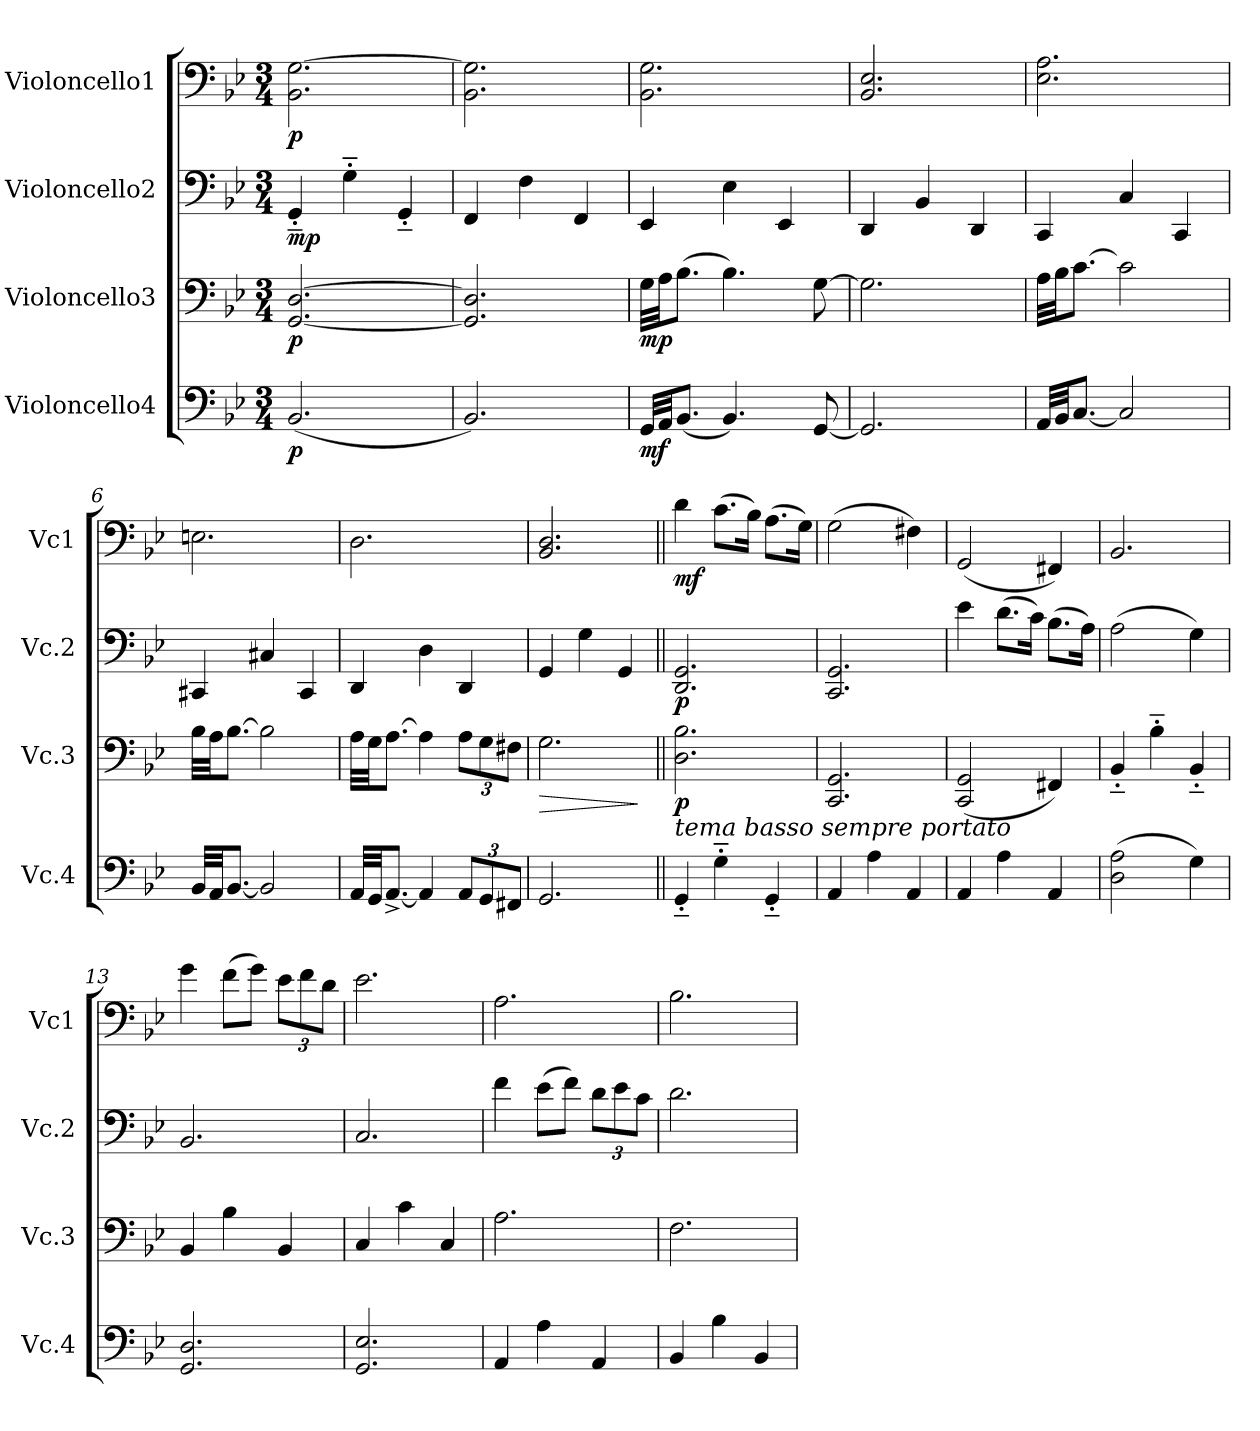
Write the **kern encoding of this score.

**kern	**dynam	**kern	**dynam	**kern	**dynam	**kern	**dynam
*part4	*part4	*part3	*part3	*part2	*part2	*part1	*part1
*staff4	*staff4	*staff3	*staff3	*staff2	*staff2	*staff1	*staff1
*I"Violoncello4	*	*I"Violoncello3	*	*I"Violoncello2	*	*I"Violoncello1	*
*I'Vc.4	*	*I'Vc.3	*	*I'Vc.2	*	*I'Vc1	*
*clefF4	*	*clefF4	*	*clefF4	*	*clefF4	*
*k[b-e-]	*	*k[b-e-]	*	*k[b-e-]	*	*k[b-e-]	*
*M3/4	*	*M3/4	*	*M3/4	*	*M3/4	*
*MM53	*	*MM53	*	*MM53	*	*MM53	*
=1	=1	=1	=1	=1	=1	=1	=1
!	!LO:DY:b	!	!LO:DY:b	!	!LO:DY:b	!	!LO:DY:b
(2.BB-/	p	[2.GG/ [2.D/	p	4GG'~/	mp	2.BB-\ [2.G\	p
.	.	.	.	4G'~\	.	.	.
.	.	.	.	4GG'~/	.	.	.
=2	=2	=2	=2	=2	=2	=2	=2
2.BB-/)	.	2.GG/] 2.D/]	.	4FF/	.	2.BB-\ 2.G\]	.
.	.	.	.	4F\	.	.	.
.	.	.	.	4FF/	.	.	.
=3	=3	=3	=3	=3	=3	=3	=3
!	!LO:DY:b	!	!LO:DY:b	!	!	!	!
32GG/LLL	mf	32G\LLL	mp	4EE-/	.	2.BB-\ 2.G\	.
32AA/JJ	.	32A\JJ	.	.	.	.	.
(8.BB-/J	.	(8.B-\J	.	.	.	.	.
4.BB-/)	.	4.B-\)	.	4E-\	.	.	.
.	.	.	.	4EE-/	.	.	.
[8GG/	.	[8G\	.	.	.	.	.
=4	=4	=4	=4	=4	=4	=4	=4
2.GG/]	.	2.G\]	.	4DD/	.	2.BB-/ 2.E-/	.
.	.	.	.	4BB-/	.	.	.
.	.	.	.	4DD/	.	.	.
=5	=5	=5	=5	=5	=5	=5	=5
32AA/LLL	.	32A\LLL	.	4CC/	.	2.E-\ 2.A\	.
32BB-/JJ	.	32B-\JJ	.	.	.	.	.
[8.C/J	.	[8.c\J	.	.	.	.	.
2C/]	.	2c\]	.	4C/	.	.	.
.	.	.	.	4CC/	.	.	.
=6	=6	=6	=6	=6	=6	=6	=6
32BB-/LLL	.	32B-\LLL	.	4CC#X/	.	2.En\	.
32AA/JJ	.	32A\JJ	.	.	.	.	.
[8.BB-/J	.	[8.B-\J	.	.	.	.	.
2BB-/]	.	2B-\]	.	4C#X/	.	.	.
.	.	.	.	4CC#/	.	.	.
!!LO:LB:g=z
=7	=7	=7	=7	=7	=7	=7	=7
32AA/LLL	.	32A\LLL	.	4DD/	.	2.D\	.
32GG/JJ	.	32G\JJ	.	.	.	.	.
[8.AA^/J	.	[8.A\J	.	.	.	.	.
4AA/]	.	4A\]	.	4D\	.	.	.
*Xbrackettup	*	*Xbrackettup	*	*	*	*	*
12AA/L	.	12A\L	.	4DD/	.	.	.
12GG/	.	12G\	.	.	.	.	.
12FF#X/J	.	12F#X\J	.	.	.	.	.
=8	=8	=8	=8	=8	=8	=8	=8
!	!	!	!LO:HP:b	!	!	!	!
2.GG/	.	2.G\	>	4GG/	.	2.BB-/ 2.D/	.
.	.	.	.	4G\	.	.	.
.	.	.	.	4GG/	.	.	.
.	.	.	]	.	.	.	.
=9||	=9||	=9||	=9||	=9||	=9||	=9||	=9||
!	!	!LO:TX:b:i:t=tema basso sempre portato	!	!	!	!	!
!	!	!	!LO:DY:b	!	!LO:DY:b	!	!LO:DY:b
4GG'~/	.	2.D\ 2.B-\	p	2.DD/ 2.GG/	p	4d\	mf
4G'~\	.	.	.	.	.	(>8.c\L	.
.	.	.	.	.	.	16B-\Jk)	.
4GG'~/	.	.	.	.	.	(>8.A\L	.
.	.	.	.	.	.	16G\Jk)	.
=10	=10	=10	=10	=10	=10	=10	=10
4AA/	.	2.CC/ 2.GG/	.	2.CC/ 2.GG/	.	(>2G\	.
4A\	.	.	.	.	.	.	.
4AA/	.	.	.	.	.	4F#X\)	.
=11	=11	=11	=11	=11	=11	=11	=11
4AA/	.	(2CC/ 2GG/	.	4e-\	.	(2GG/	.
4A\	.	.	.	(>8.d\L	.	.	.
.	.	.	.	16c\Jk)	.	.	.
4AA/	.	4FF#X/)	.	(>8.B-\L	.	4FF#X/)	.
.	.	.	.	16A\Jk)	.	.	.
=12	=12	=12	=12	=12	=12	=12	=12
(>2D\ 2A\	.	4BB-'~/	.	(>2A\	.	2.BB-/	.
.	.	4B-'~\	.	.	.	.	.
4G\)	.	4BB-'~/	.	4G\)	.	.	.
!!LO:LB:g=z
=13	=13	=13	=13	=13	=13	=13	=13
2.GG/ 2.D/	.	4BB-/	.	2.BB-/	.	4g\	.
.	.	4B-\	.	.	.	(>8f\L	.
.	.	.	.	.	.	8g\J)	.
*	*	*	*	*	*	*Xbrackettup	*
.	.	4BB-/	.	.	.	12e-\L	.
.	.	.	.	.	.	12f\	.
.	.	.	.	.	.	12d\J	.
=14	=14	=14	=14	=14	=14	=14	=14
2.GG/ 2.E-/	.	4C/	.	2.C/	.	2.e-\	.
.	.	4c\	.	.	.	.	.
.	.	4C/	.	.	.	.	.
=15	=15	=15	=15	=15	=15	=15	=15
4AA/	.	2.A\	.	4f\	.	2.A\	.
4A\	.	.	.	(>8e-\L	.	.	.
.	.	.	.	8f\J)	.	.	.
*	*	*	*	*Xbrackettup	*	*	*
4AA/	.	.	.	12d\L	.	.	.
.	.	.	.	12e-\	.	.	.
.	.	.	.	12c\J	.	.	.
=16	=16	=16	=16	=16	=16	=16	=16
4BB-/	.	2.F\	.	2.d\	.	2.B-\	.
4B-\	.	.	.	.	.	.	.
4BB-/	.	.	.	.	.	.	.
=	=	=	=	=	=	=	=
*-	*-	*-	*-	*-	*-	*-	*-
